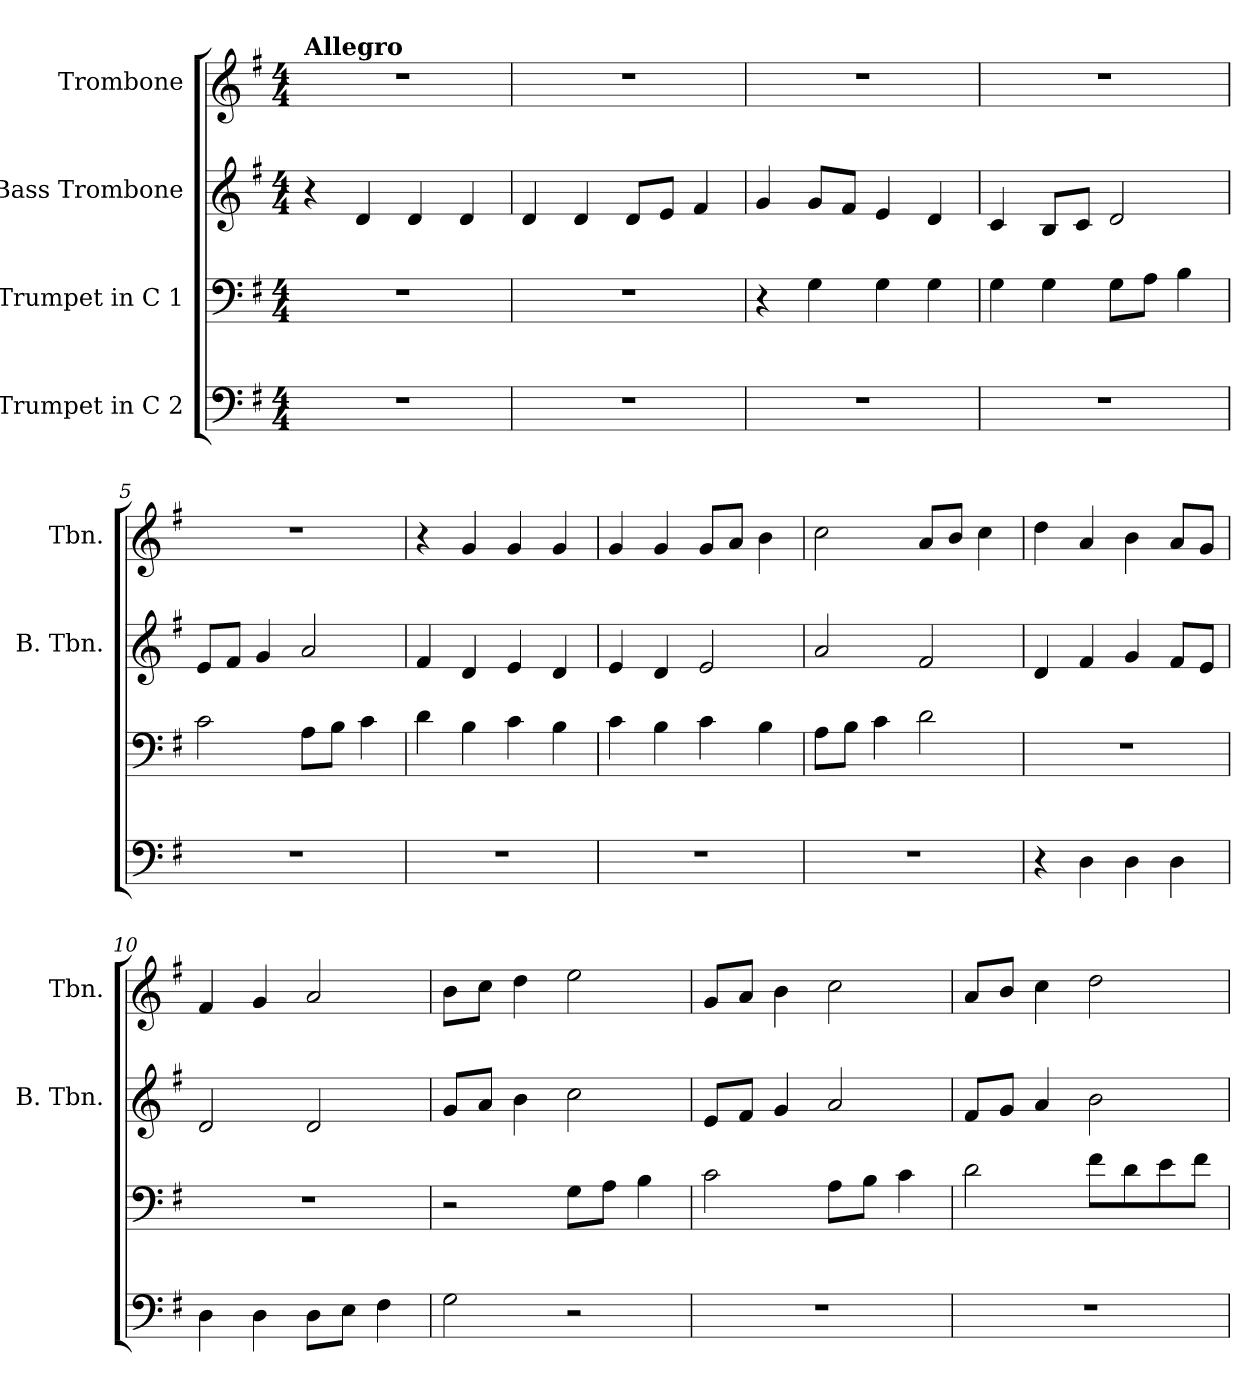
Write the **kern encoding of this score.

**kern	**kern	**kern	**kern
*part4	*part3	*part2	*part1
*staff4	*staff3	*staff2	*staff1
*I"Trumpet in C 2	*I"Trumpet in C 1	*I"Bass Trombone	*I"Trombone
*	*	*I'B. Tbn.	*I'Tbn.
*clefF4	*clefF4	*clefG2	*clefG2
*k[f#]	*k[f#]	*k[f#]	*k[f#]
*G:	*G:	*G:	*G:
*M4/4	*M4/4	*M4/4	*M4/4
=1	=1	=1	=1
!	!	!	!LO:TX:a:B:t=Allegro
1r	1r	4r	1r
.	.	4d/	.
.	.	4d/	.
.	.	4d/	.
=2	=2	=2	=2
1r	1r	4d/	1r
.	.	4d/	.
.	.	8d/L	.
.	.	8e/J	.
.	.	4f#/	.
=3	=3	=3	=3
1r	4r	4g/	1r
.	4G\	8g/L	.
.	.	8f#/J	.
.	4G\	4e/	.
.	4G\	4d/	.
=4	=4	=4	=4
1r	4G\	4c/	1r
.	4G\	8B/L	.
.	.	8c/J	.
.	8G\L	2d/	.
.	8A\J	.	.
.	4B\	.	.
=5	=5	=5	=5
1r	2c\	8e/L	1r
.	.	8f#/J	.
.	.	4g/	.
.	8A\L	2a/	.
.	8B\J	.	.
.	4c\	.	.
!!LO:LB:g=z
=6	=6	=6	=6
1r	4d\	4f#/	4r
.	4B\	4d/	4g/
.	4c\	4e/	4g/
.	4B\	4d/	4g/
=7	=7	=7	=7
1r	4c\	4e/	4g/
.	4B\	4d/	4g/
.	4c\	2e/	8g/L
.	.	.	8a/J
.	4B\	.	4b\
=8	=8	=8	=8
1r	8A\L	2a/	2cc\
.	8B\J	.	.
.	4c\	.	.
.	2d\	2f#/	8a/L
.	.	.	8b/J
.	.	.	4cc\
=9	=9	=9	=9
4r	1r	4d/	4dd\
4D\	.	4f#/	4a/
4D\	.	4g/	4b\
4D\	.	8f#/L	8a/L
.	.	8e/J	8g/J
=10	=10	=10	=10
4D\	1r	2d/	4f#/
4D\	.	.	4g/
8D\L	.	2d/	2a/
8E\J	.	.	.
4F#\	.	.	.
!!LO:PB:g=z
=11	=11	=11	=11
2G\	2r	8g/L	8b\L
.	.	8a/J	8cc\J
.	.	4b\	4dd\
2r	8G\L	2cc\	2ee\
.	8A\J	.	.
.	4B\	.	.
=12	=12	=12	=12
1r	2c\	8e/L	8g/L
.	.	8f#/J	8a/J
.	.	4g/	4b\
.	8A\L	2a/	2cc\
.	8B\J	.	.
.	4c\	.	.
=13	=13	=13	=13
1r	2d\	8f#/L	8a/L
.	.	8g/J	8b/J
.	.	4a/	4cc\
.	8f#\L	2b\	2dd\
.	8d\	.	.
.	8e\	.	.
.	8f#\J	.	.
=	=	=	=
*-	*-	*-	*-
